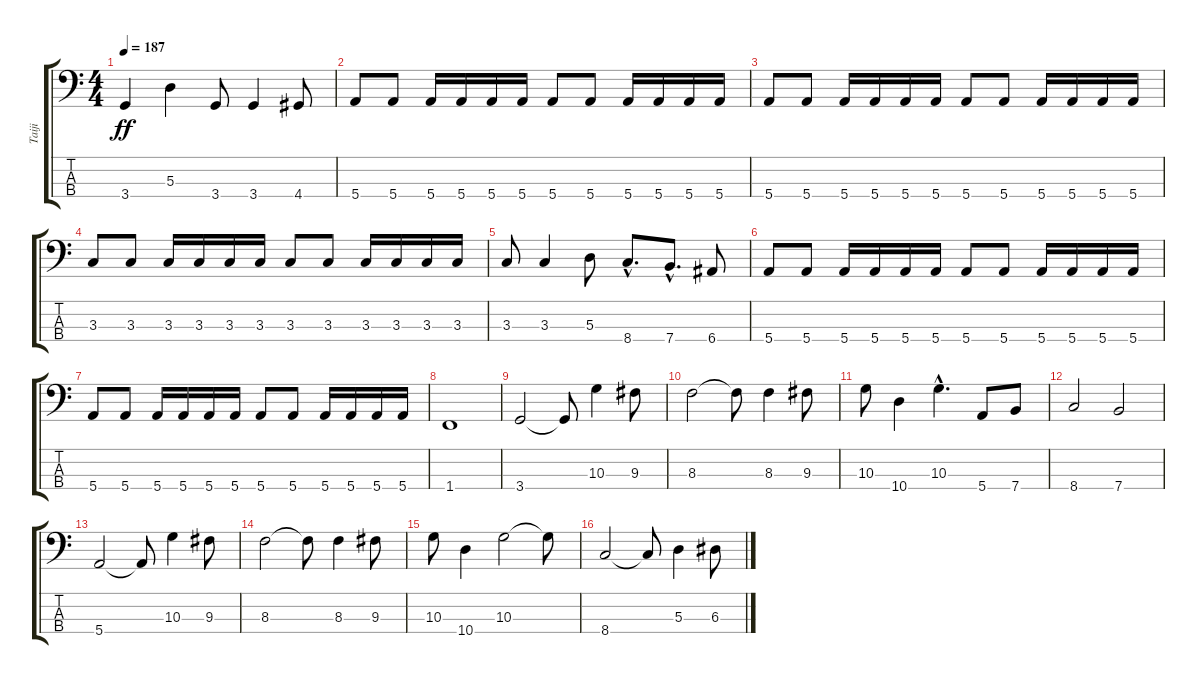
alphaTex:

\track ("Taiji" "Taiji") {instrument electricbasspick}
\staff {score tabs}
\tuning (G2 D2 A1 E1) {hide}
\ts (4 4)
\tempo 187
\clef f4
\ks c
3.4.4{dy ff} 5.3.4 3.4.8 3.4.4 4.4.8 |
5.4.8 5.4.8 5.4.16 5.4.16 5.4.16 5.4.16 5.4.8 5.4.8 5.4.16 5.4.16 5.4.16 5.4.16 |
5.4.8 5.4.8 5.4.16 5.4.16 5.4.16 5.4.16 5.4.8 5.4.8 5.4.16 5.4.16 5.4.16 5.4.16 |
3.3.8 3.3.8 3.3.16 3.3.16 3.3.16 3.3.16 3.3.8 3.3.8 3.3.16 3.3.16 3.3.16 3.3.16 |
3.3.8 3.3.4 5.3.8 8.4{hac}.8{d} 7.4{hac}.8{d} 6.4.8 |
5.4.8 5.4.8 5.4.16 5.4.16 5.4.16 5.4.16 5.4.8 5.4.8 5.4.16 5.4.16 5.4.16 5.4.16 |
5.4.8 5.4.8 5.4.16 5.4.16 5.4.16 5.4.16 5.4.8 5.4.8 5.4.16 5.4.16 5.4.16 5.4.16 |
1.4.1 |
3.4.2 3.4{t}.8 10.3.4 9.3.8 |
8.3.2 8.3{t}.8 8.3.4 9.3.8 |
10.3.8 10.4.4 10.3{hac}.4{d} 5.4.8 7.4.8 |
8.4.2 7.4.2 |
5.4.2 5.4{t}.8 10.3.4 9.3.8 |
8.3.2 8.3{t}.8 8.3.4 9.3.8 |
10.3.8 10.4.4 10.3.2 10.3{t}.8 |
8.4.2 8.4{t}.8 5.3.4 6.3.8
